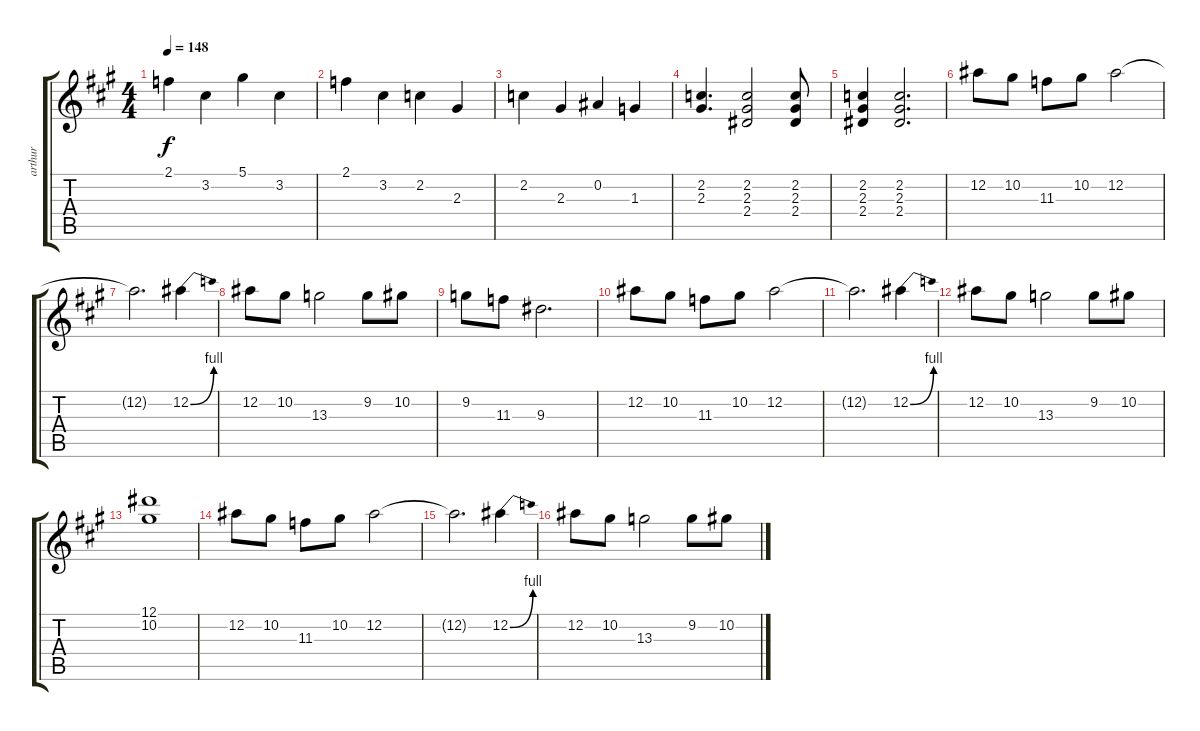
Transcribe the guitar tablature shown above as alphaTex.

\track ("arthur" "arthur") {instrument overdrivenguitar}
\staff {score tabs}
\tuning (Eb4 Bb3 Gb3 Db3 Ab2 Eb2) {hide}
\ts (4 4)
\tempo 148
\clef g2
\ks a
2.1.4{dy f} 3.2.4 5.1.4 3.2.4 |
2.1.4 3.2.4 2.2.4 2.3.4 |
2.2.4 2.3.4 0.2.4 1.3.4 |
(2.2 2.3).4{d} (2.2 2.3 2.4).2 (2.2 2.3 2.4).8 |
(2.2 2.3 2.4).4 (2.2 2.3 2.4).2{d} |
12.2.8 10.2.8 11.3.8 10.2.8 12.2.2 |
12.2{t}.2{d} 12.2{be (bend 0 0 60 4)}.4 |
12.2.8 10.2.8 13.3.2 9.2.8 10.2.8 |
9.2.8 11.3.8 9.3.2{d} |
12.2.8 10.2.8 11.3.8 10.2.8 12.2.2 |
12.2{t}.2{d} 12.2{be (bend 0 0 60 4)}.4 |
12.2.8 10.2.8 13.3.2 9.2.8 10.2.8 |
(12.1 10.2).1 |
12.2.8 10.2.8 11.3.8 10.2.8 12.2.2 |
12.2{t}.2{d} 12.2{be (bend 0 0 60 4)}.4 |
12.2.8 10.2.8 13.3.2 9.2.8 10.2.8
